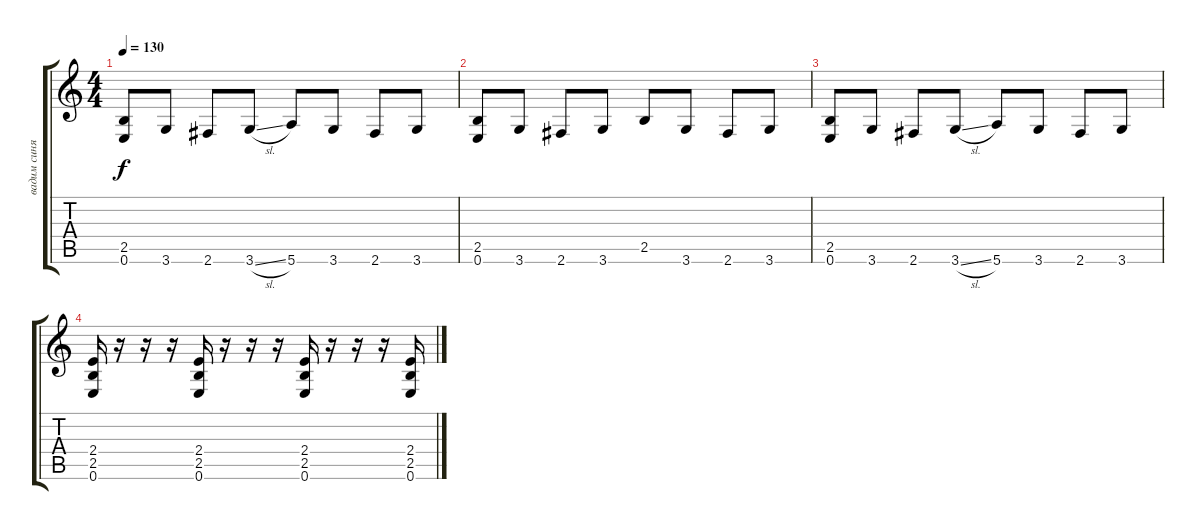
\track ("вадим синяк" "вадим синя") {instrument overdrivenguitar}
\staff {score tabs}
\tuning (E4 B3 G3 D3 A2 E2) {hide}
\ts (4 4)
\tempo 130
\clef g2
\ks c
(2.5 0.6).8{dy f} 3.6.8 2.6.8 3.6{sl}.8 5.6.8 3.6.8 2.6.8 3.6.8 |
(2.5 0.6).8 3.6.8 2.6.8 3.6.8 2.5.8 3.6.8 2.6.8 3.6.8 |
(2.5 0.6).8 3.6.8 2.6.8 3.6{sl}.8 5.6.8 3.6.8 2.6.8 3.6.8 |
(2.4 2.5 0.6).16 r.16 r.16 r.16 (2.4 2.5 0.6).16 r.16 r.16 r.16 (2.4 2.5 0.6).16 r.16 r.16 r.16 (2.4 2.5 0.6).16
